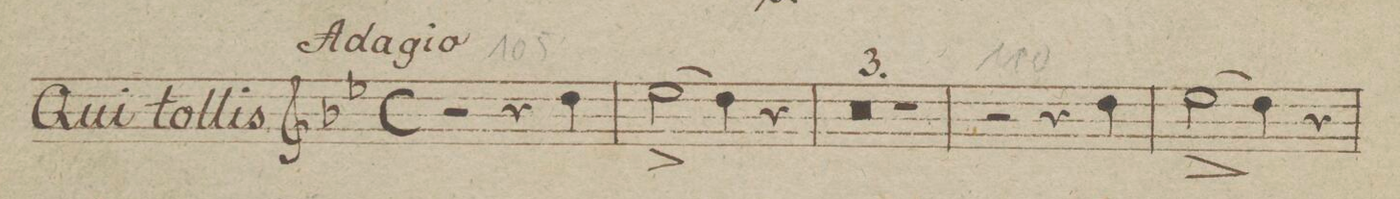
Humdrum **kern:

**kern	**dynam
*I"Oboe Primo.	*
*clefG2	*
*k[b-e-]	*
*met(c)	*
*M4/4	*
2r	.
4r	.
4dd\	.
=106	=106
(2ee-^<\	.
4dd\)	.
4r	.
=107	=107
0r	.
=108	=108
=109	=109
1r	.
=110	=110
2r	.
4r	.
4dd\	.
=111	=111
(2ee-^<\	.
4dd\)	.
4r	.
=112	=112
*-	*-
